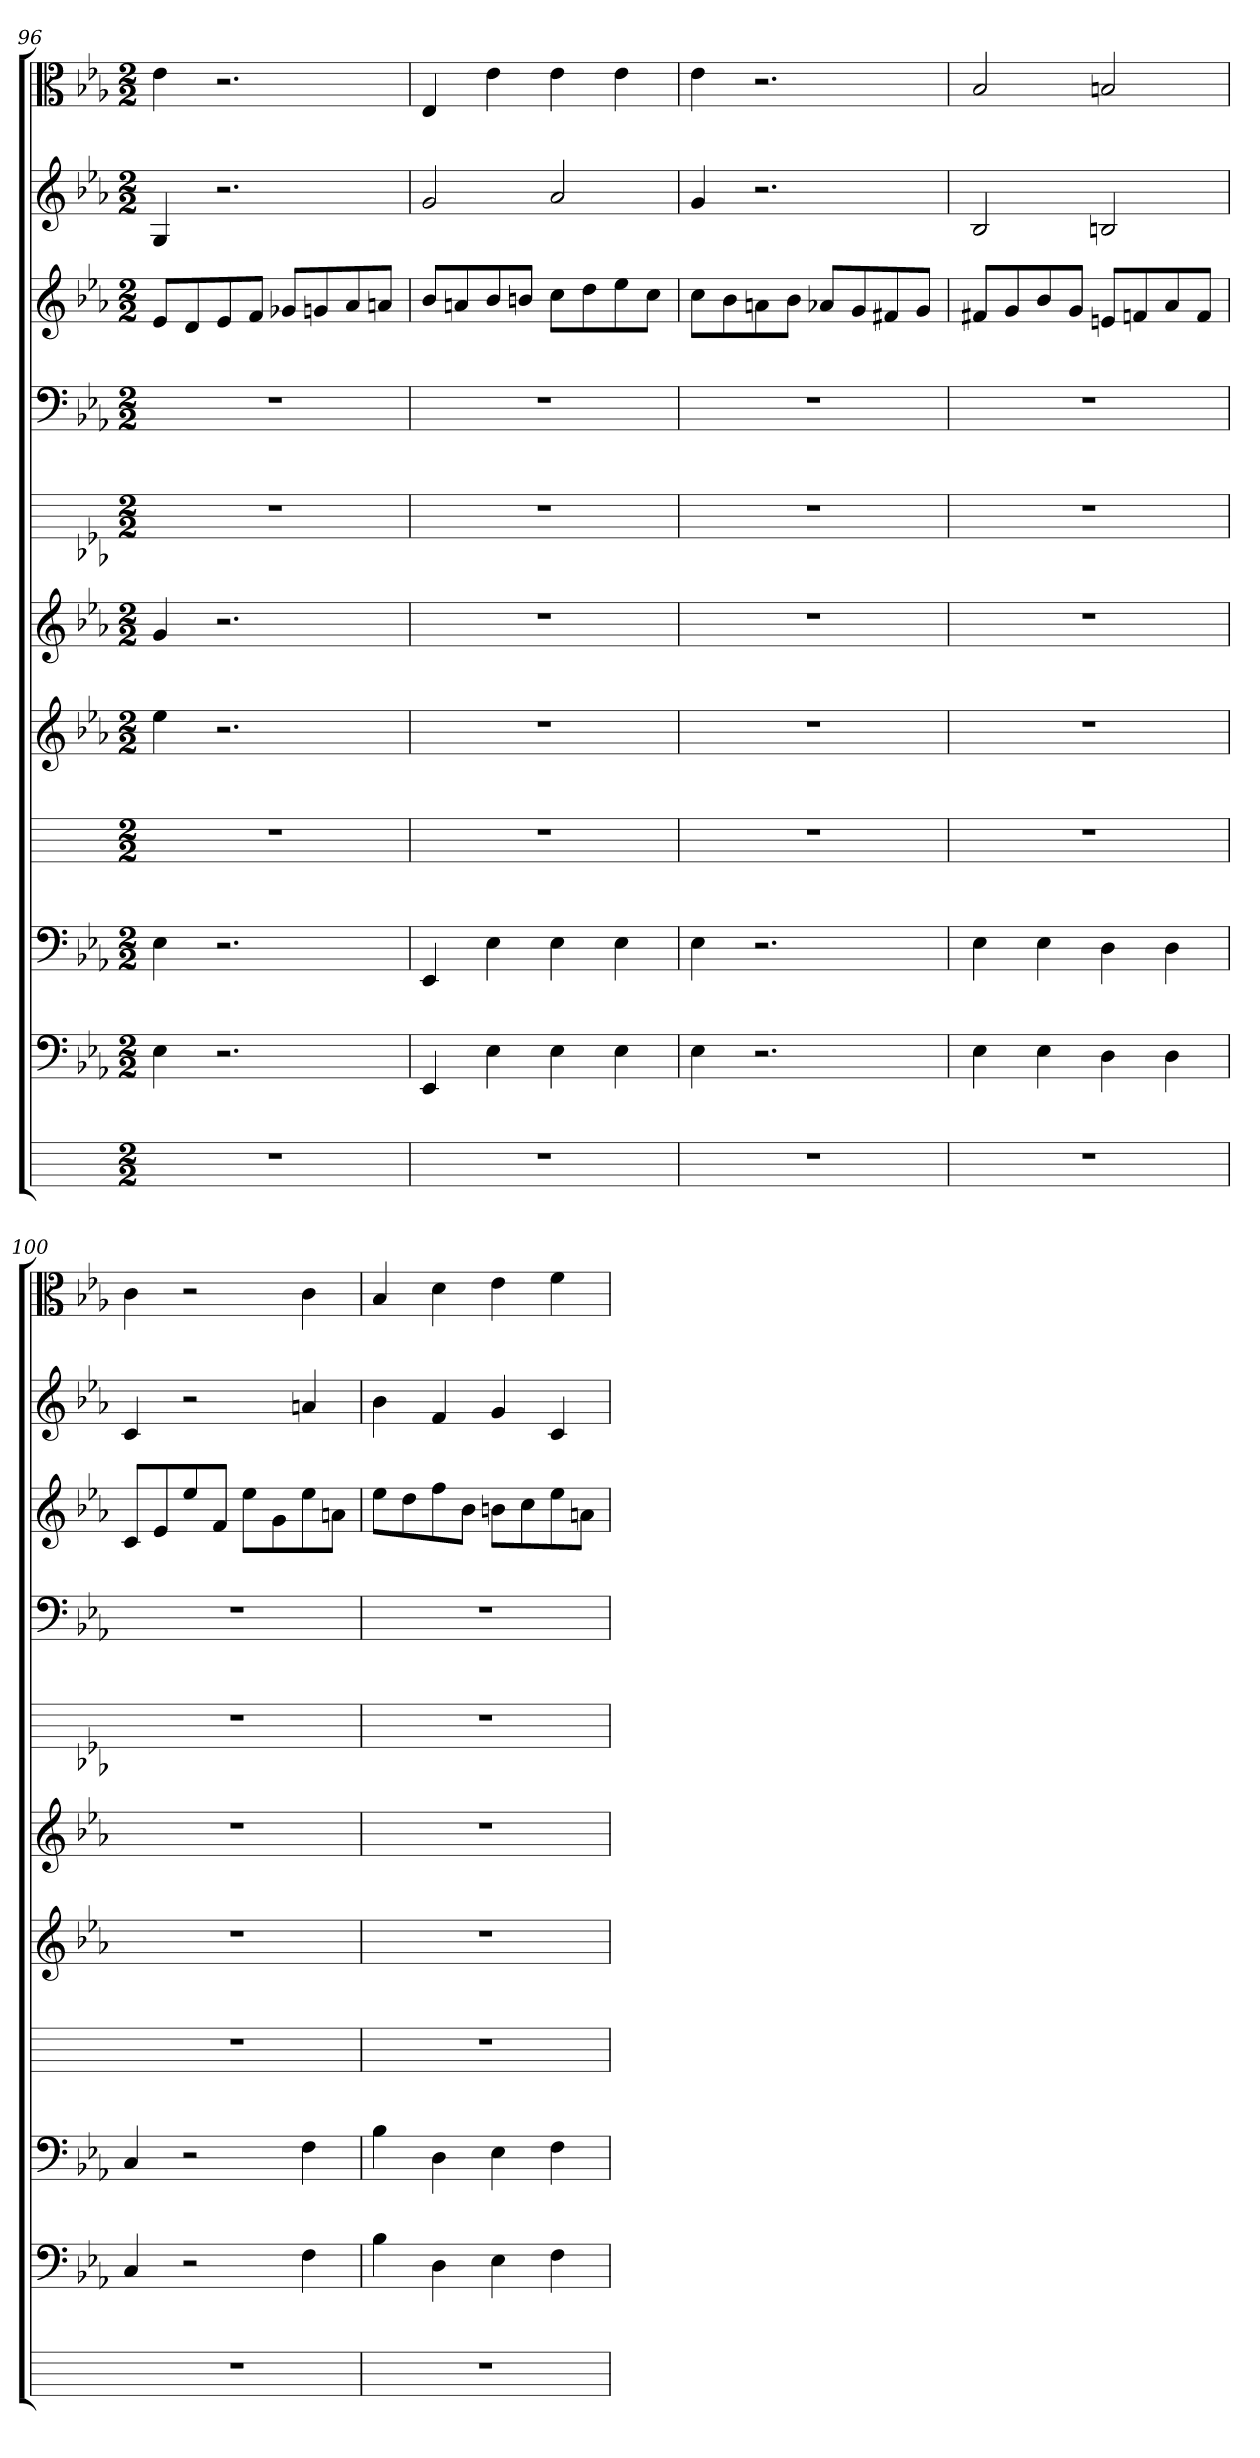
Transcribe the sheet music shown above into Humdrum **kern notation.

**kern	**kern	**kern	**kern	**kern	**kern	**kern	**kern	**kern	**kern	**kern
*part11	*part10	*part9	*part8	*part7	*part6	*part5	*part4	*part3	*part2	*part1
*staff11	*staff10	*staff9	*staff8	*staff7	*staff6	*staff5	*staff4	*staff3	*staff2	*staff1
*	*clefF4	*clefF4	*	*	*	*	*clefF4	*	*	*clefC3
*k[]	*k[b-e-a-]	*k[b-e-a-]	*k[]	*k[b-e-a-]	*k[b-e-a-]	*k[b-e-a-]	*k[b-e-a-]	*k[b-e-a-]	*k[b-e-a-]	*k[b-e-a-]
*M2/2	*M2/2	*M2/2	*M2/2	*M2/2	*M2/2	*M2/2	*M2/2	*M2/2	*M2/2	*M2/2
=96	=96	=96	=96	=96	=96	=96	=96	=96	=96	=96
1r	4E-	4E-	1r	4ee-	4g	1r	1r	8e-L	4G	4e-
.	.	.	.	.	.	.	.	8d	.	.
.	2.r	2.r	.	2.r	2.r	.	.	8e-	2.r	2.r
.	.	.	.	.	.	.	.	8fJ	.	.
.	.	.	.	.	.	.	.	8g-XL	.	.
.	.	.	.	.	.	.	.	8gn	.	.
.	.	.	.	.	.	.	.	8a-	.	.
.	.	.	.	.	.	.	.	8anJ	.	.
=97	=97	=97	=97	=97	=97	=97	=97	=97	=97	=97
1r	4EE-	4EE-	1r	1r	1r	1r	1r	8b-L	2g	4E-
.	.	.	.	.	.	.	.	8an	.	.
.	4E-	4E-	.	.	.	.	.	8b-	.	4e-
.	.	.	.	.	.	.	.	8bnJ	.	.
.	4E-	4E-	.	.	.	.	.	8ccL	2a-	4e-
.	.	.	.	.	.	.	.	8dd	.	.
.	4E-	4E-	.	.	.	.	.	8ee-	.	4e-
.	.	.	.	.	.	.	.	8ccJ	.	.
=98	=98	=98	=98	=98	=98	=98	=98	=98	=98	=98
1r	4E-	4E-	1r	1r	1r	1r	1r	8ccL	4g	4e-
.	.	.	.	.	.	.	.	8b-	.	.
.	2.r	2.r	.	.	.	.	.	8an	2.r	2.r
.	.	.	.	.	.	.	.	8b-J	.	.
.	.	.	.	.	.	.	.	8a-XL	.	.
.	.	.	.	.	.	.	.	8g	.	.
.	.	.	.	.	.	.	.	8f#X	.	.
.	.	.	.	.	.	.	.	8gJ	.	.
=99	=99	=99	=99	=99	=99	=99	=99	=99	=99	=99
1r	4E-	4E-	1r	1r	1r	1r	1r	8f#XL	2B-	2B-
.	.	.	.	.	.	.	.	8g	.	.
.	4E-	4E-	.	.	.	.	.	8b-	.	.
.	.	.	.	.	.	.	.	8gJ	.	.
.	4D	4D	.	.	.	.	.	8enL	2Bn	2Bn
.	.	.	.	.	.	.	.	8fn	.	.
.	4D	4D	.	.	.	.	.	8a-	.	.
.	.	.	.	.	.	.	.	8fJ	.	.
=100	=100	=100	=100	=100	=100	=100	=100	=100	=100	=100
1r	4C	4C	1r	1r	1r	1r	1r	8cL	4c	4c
.	.	.	.	.	.	.	.	8e-	.	.
.	2r	2r	.	.	.	.	.	8ee-	2r	2r
.	.	.	.	.	.	.	.	8fJ	.	.
.	.	.	.	.	.	.	.	8ee-L	.	.
.	.	.	.	.	.	.	.	8g	.	.
.	4F	4F	.	.	.	.	.	8ee-	4an	4c
.	.	.	.	.	.	.	.	8anJ	.	.
=101	=101	=101	=101	=101	=101	=101	=101	=101	=101	=101
1r	4B-	4B-	1r	1r	1r	1r	1r	8ee-L	4b-	4B-
.	.	.	.	.	.	.	.	8dd	.	.
.	4D	4D	.	.	.	.	.	8ff	4f	4d
.	.	.	.	.	.	.	.	8b-J	.	.
.	4E-	4E-	.	.	.	.	.	8bnL	4g	4e-
.	.	.	.	.	.	.	.	8cc	.	.
.	4F	4F	.	.	.	.	.	8ee-	4c	4f
.	.	.	.	.	.	.	.	8anJ	.	.
=	=	=	=	=	=	=	=	=	=	=
*-	*-	*-	*-	*-	*-	*-	*-	*-	*-	*-
